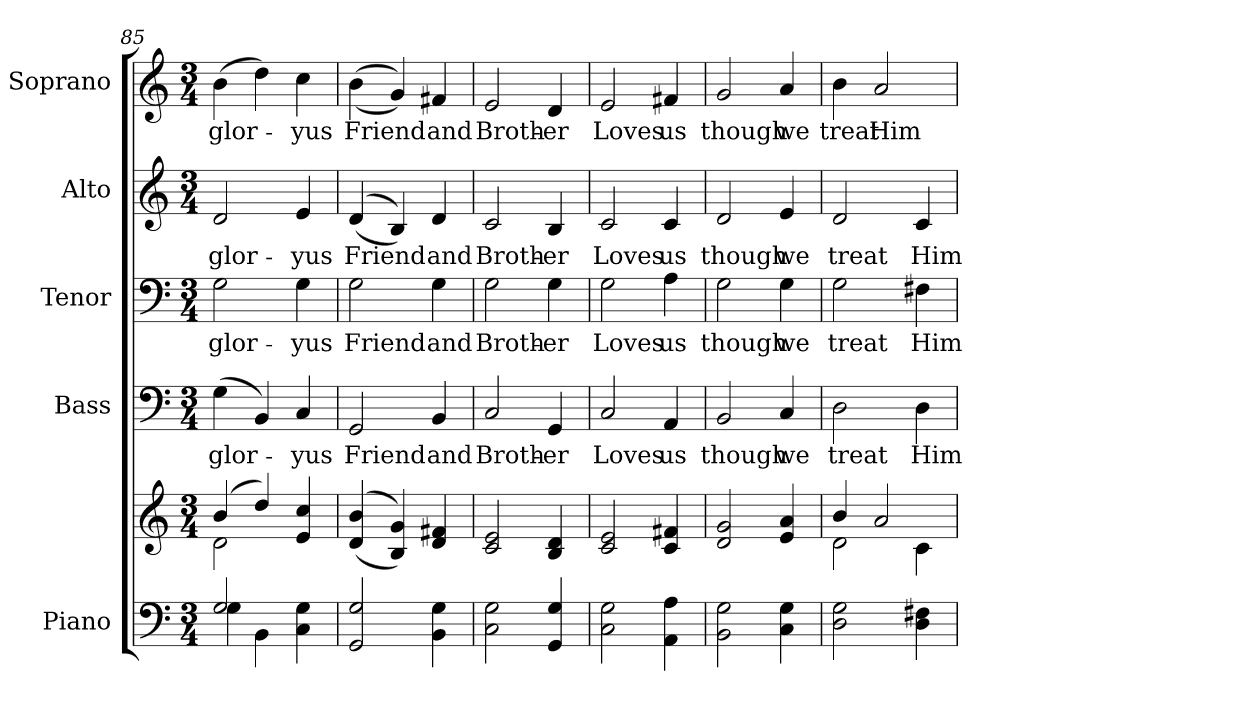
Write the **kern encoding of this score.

**kern	**kern	**kern	**text	**kern	**text	**kern	**text	**kern	**text
*part5	*part5	*part4	*part4	*part3	*part3	*part2	*part2	*part1	*part1
*staff6	*staff5	*staff4	*staff4	*staff3	*staff3	*staff2	*staff2	*staff1	*staff1
*I"Piano	*	*I"Bass	*	*I"Tenor	*	*I"Alto	*	*I"Soprano	*
*I'Pno.	*	*I'B.	*	*I'T.	*	*I'A.	*	*I'S.	*
!!LO:PB:g=z
*clefF4	*clefG2	*clefF4	*	*clefF4	*	*clefG2	*	*clefG2	*
*k[]	*k[]	*k[]	*	*k[]	*	*k[]	*	*k[]	*
*C:	*C:	*C:	*	*C:	*	*C:	*	*C:	*
*M3/4	*M3/4	*M3/4	*	*M3/4	*	*M3/4	*	*M3/4	*
=85	=85	=85	=85	=85	=85	=85	=85	=85	=85
*^	*^	*	*	*	*	*	*	*	*
!	!	!	!	!	!LO:LY:b:color=#000000	!	!	!	!	!	!
!	!	!	!	!	!	!	!LO:LY:b:color=#000000	!	!	!	!
!	!	!	!	!	!	!	!	!	!LO:LY:b:color=#000000	!	!
!	!	!	!	!	!	!	!	!	!	!	!LO:LY:b:color=#000000
2Gi/	4Gi\	(4bi/	2di\	(4Gi\	glor-	2Gi\	glor-	2di/	glor-	(4bi\	glor-
.	4BBi\	4ddi/)	.	4BBi/)	.	.	.	.	.	4ddi\)	.
!	!	!	!	!	!LO:LY:b:color=#000000	!	!	!	!	!	!
!	!	!	!	!	!	!	!LO:LY:b:color=#000000	!	!	!	!
!	!	!	!	!	!	!	!	!	!LO:LY:b:color=#000000	!	!
!	!	!	!	!	!	!	!	!	!	!	!LO:LY:b:color=#000000
4Ci\ 4Gi	4ryy	4ei/ 4cci	4ryy	4Ci/	-yus	4Gi\	-yus	4ei/	-yus	4cci\	-yus
*v	*v	*	*	*	*	*	*	*	*	*	*
*	*v	*v	*	*	*	*	*	*	*	*
=86	=86	=86	=86	=86	=86	=86	=86	=86	=86
*^	*^	*	*	*	*	*	*	*	*
!	!	!	!	!	!LO:LY:b:color=#000000	!	!	!	!	!	!
*v	*v	*	*	*	*	*	*	*	*	*	*
*	*v	*v	*	*	*	*	*	*	*	*
*^	*^	*	*	*	*	*	*	*	*
!	!	!	!	!	!	!	!LO:LY:b:color=#000000	!	!	!	!
*v	*v	*	*	*	*	*	*	*	*	*	*
*	*v	*v	*	*	*	*	*	*	*	*
*^	*^	*	*	*	*	*	*	*	*
!	!	!	!	!	!	!	!	!	!LO:LY:b:color=#000000	!	!
*v	*v	*	*	*	*	*	*	*	*	*	*
*	*v	*v	*	*	*	*	*	*	*	*
*^	*^	*	*	*	*	*	*	*	*
!	!	!	!	!	!	!	!	!	!	!	!LO:LY:b:color=#000000
*v	*v	*	*	*	*	*	*	*	*	*	*
*	*v	*v	*	*	*	*	*	*	*	*
2GGi/ 2Gi	((4di/ 4bi	2GGi/	Friend	2Gi\	Friend	((4di/	Friend	((4bi\	Friend
.	4Bi/ 4gi))	.	.	.	.	4Bi/))	.	4gi/))	.
!	!	!	!LO:LY:b:color=#000000	!	!	!	!	!	!
!	!	!	!	!	!LO:LY:b:color=#000000	!	!	!	!
!	!	!	!	!	!	!	!LO:LY:b:color=#000000	!	!
!	!	!	!	!	!	!	!	!	!LO:LY:b:color=#000000
4BBi\ 4Gi	4di/ 4f#Xi	4BBi/	and	4Gi\	and	4di/	and	4f#Xi/	and
=87	=87	=87	=87	=87	=87	=87	=87	=87	=87
!	!	!	!LO:LY:b:color=#000000	!	!	!	!	!	!
!	!	!	!	!	!LO:LY:b:color=#000000	!	!	!	!
!	!	!	!	!	!	!	!LO:LY:b:color=#000000	!	!
!	!	!	!	!	!	!	!	!	!LO:LY:b:color=#000000
2Ci\ 2Gi	2ci/ 2ei	2Ci/	Broth-	2Gi\	Broth-	2ci/	Broth-	2ei/	Broth-
!	!	!	!LO:LY:b:color=#000000	!	!	!	!	!	!
!	!	!	!	!	!LO:LY:b:color=#000000	!	!	!	!
!	!	!	!	!	!	!	!LO:LY:b:color=#000000	!	!
!	!	!	!	!	!	!	!	!	!LO:LY:b:color=#000000
4GGi/ 4Gi	4Bi/ 4di	4GGi/	-er	4Gi\	-er	4Bi/	-er	4di/	-er
!!LO:PB:g=z
=88	=88	=88	=88	=88	=88	=88	=88	=88	=88
!	!	!	!LO:LY:b:color=#000000	!	!	!	!	!	!
!	!	!	!	!	!LO:LY:b:color=#000000	!	!	!	!
!	!	!	!	!	!	!	!LO:LY:b:color=#000000	!	!
!	!	!	!	!	!	!	!	!	!LO:LY:b:color=#000000
2Ci\ 2Gi	2ci/ 2ei	2Ci/	Loves	2Gi\	Loves	2ci/	Loves	2ei/	Loves
!	!	!	!LO:LY:b:color=#000000	!	!	!	!	!	!
!	!	!	!	!	!LO:LY:b:color=#000000	!	!	!	!
!	!	!	!	!	!	!	!LO:LY:b:color=#000000	!	!
!	!	!	!	!	!	!	!	!	!LO:LY:b:color=#000000
4AAi\ 4Ai	4ci/ 4f#Xi	4AAi/	us	4Ai\	us	4ci/	us	4f#Xi/	us
=89	=89	=89	=89	=89	=89	=89	=89	=89	=89
!	!	!	!LO:LY:b:color=#000000	!	!	!	!	!	!
!	!	!	!	!	!LO:LY:b:color=#000000	!	!	!	!
!	!	!	!	!	!	!	!LO:LY:b:color=#000000	!	!
!	!	!	!	!	!	!	!	!	!LO:LY:b:color=#000000
2BBi\ 2Gi	2di/ 2gi	2BBi/	though	2Gi\	though	2di/	though	2gi/	though
!	!	!	!LO:LY:b:color=#000000	!	!	!	!	!	!
!	!	!	!	!	!LO:LY:b:color=#000000	!	!	!	!
!	!	!	!	!	!	!	!LO:LY:b:color=#000000	!	!
!	!	!	!	!	!	!	!	!	!LO:LY:b:color=#000000
4Ci\ 4Gi	4ei/ 4ai	4Ci/	we	4Gi\	we	4ei/	we	4ai/	we
=90	=90	=90	=90	=90	=90	=90	=90	=90	=90
*	*^	*	*	*	*	*	*	*	*
!	!	!	!	!LO:LY:b:color=#000000	!	!	!	!	!	!
!	!	!	!	!	!	!LO:LY:b:color=#000000	!	!	!	!
!	!	!	!	!	!	!	!	!LO:LY:b:color=#000000	!	!
!	!	!	!	!	!	!	!	!	!	!LO:LY:b:color=#000000
2Di\ 2Gi	4bi/	2di\	2Di\	treat	2Gi\	treat	2di/	treat	4bi\	treat
!	!	!	!	!	!	!	!	!	!	!LO:LY:b:color=#000000
.	2ai/	.	.	.	.	.	.	.	2ai/	Him
!	!	!	!	!LO:LY:b:color=#000000	!	!	!	!	!	!
!	!	!	!	!	!	!LO:LY:b:color=#000000	!	!	!	!
!	!	!	!	!	!	!	!	!LO:LY:b:color=#000000	!	!
4Di\ 4F#Xi	.	4ci\	4Di\	Him	4F#Xi\	Him	4ci/	Him	.	.
*	*v	*v	*	*	*	*	*	*	*	*
=	=	=	=	=	=	=	=	=	=
*-	*-	*-	*-	*-	*-	*-	*-	*-	*-
